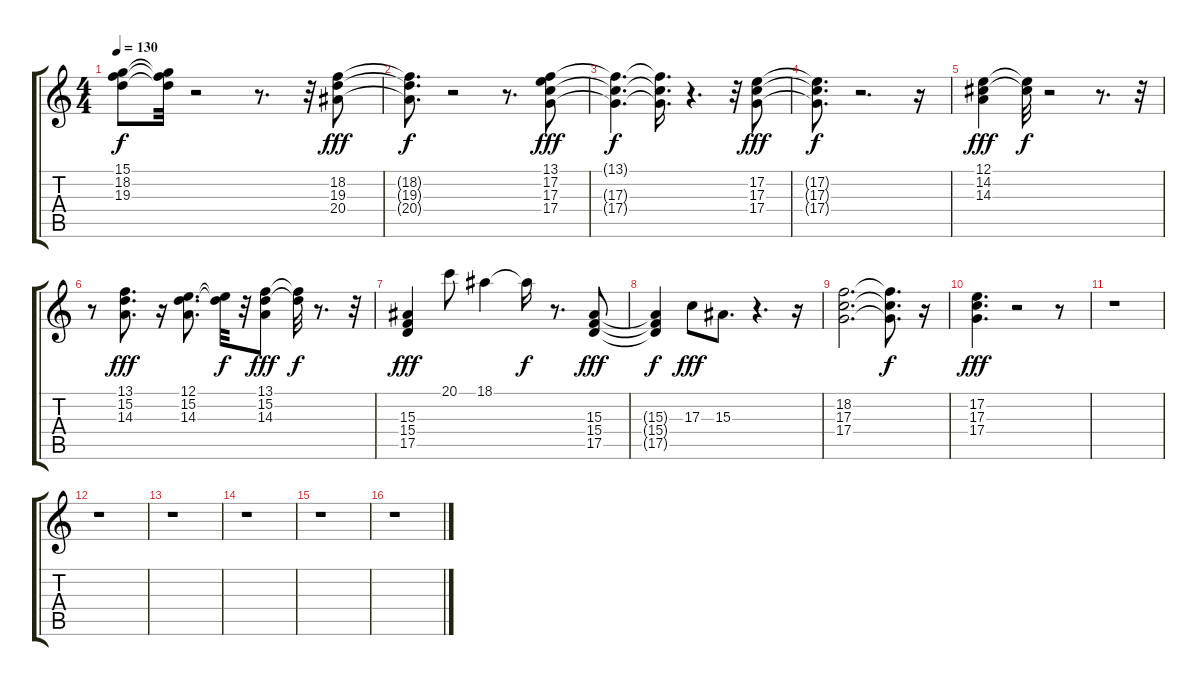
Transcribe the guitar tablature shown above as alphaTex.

\track "" {instrument electricpiano2}
\staff {score tabs}
\tuning (E4 B3 G3 D3 A2 E2) {hide}
\ts (4 4)
\tempo 130
\clef g2
\ks c
(15.1{t} 18.2{t} 19.3{t}).8{dy f} (15.1{t} 18.2{t} 19.3{t}).32 r.2 r.8{d} r.32 (18.2 19.3 20.4).8{dy fff} |
(18.2{t} 19.3{t} 20.4{t}).8{d dy f} r.2 r.8{d} (13.1 17.2 17.3 17.4).8{dy fff} |
(13.1{t} 17.3{t} 17.4{t}).4{d dy f} (13.1{t} 17.3{t} 17.4{t}).16{d} r.4{d} r.32 (17.2 17.3 17.4).8{dy fff} |
(17.2{t} 17.3{t} 17.4{t}).8{d dy f} r.2{d} r.16 |
(12.1 14.2 14.3).4{dy fff} (12.1{t} 14.2{t}).32{dy f} r.2 r.8{d} r.32 |
r.8 (13.1 15.2 14.3).8{d dy fff} r.16 (12.1 15.2 14.3).8{d} (12.1{t} 15.2{t}).32{dy f} r.32 (13.1 15.2 14.3).8{dy fff} (13.1{t} 15.2{t}).32{dy f} r.8{d} r.32 |
(15.3 15.4 17.5).4{dy fff} 20.1.8 18.1.4 18.1{t}.16{dy f} r.8{d} (15.3 15.4 17.5).8{dy fff} |
(15.3{t} 15.4{t} 17.5{t}).4{dy f} 17.3.8{dy fff} 15.3.8{d} r.4{d} r.16 |
(18.2 17.3 17.4).2{d} (18.2{t} 17.3{t} 17.4{t}).8{d dy f} r.16 |
(17.2 17.3 17.4).4{d dy fff} r.2 r.8 |
r.1 |
r.1 |
r.1 |
r.1 |
r.1 |
r.1
